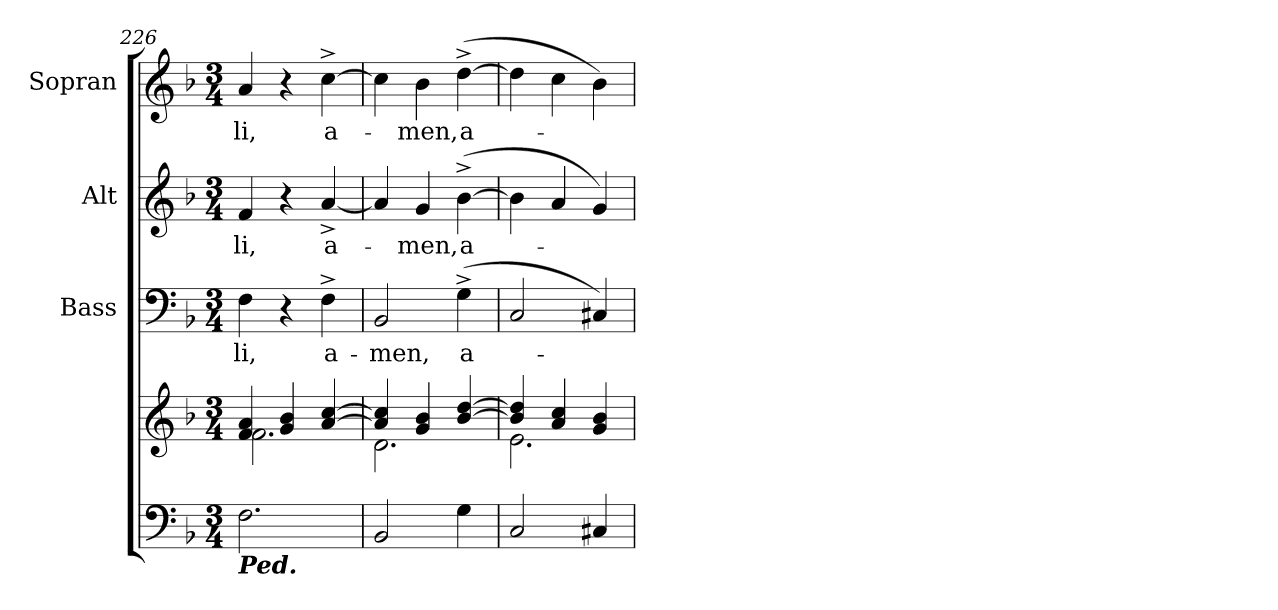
**kern	**kern	**kern	**text	**kern	**text	**kern	**text
*part4	*part4	*part3	*part3	*part2	*part2	*part1	*part1
*staff5	*staff4	*staff3	*staff3	*staff2	*staff2	*staff1	*staff1
*	*	*I"Bass	*	*I"Alt	*	*I"Sopran	*
*	*	*I'B.	*	*I'A.	*	*I'S.	*
*clefF4	*clefG2	*clefF4	*	*clefG2	*	*clefG2	*
*k[b-]	*k[b-]	*k[b-]	*	*k[b-]	*	*k[b-]	*
*F:	*F:	*F:	*	*F:	*	*F:	*
*M3/4	*M3/4	*M3/4	*	*M3/4	*	*M3/4	*
=226	=226	=226	=226	=226	=226	=226	=226
*	*^	*	*	*	*	*	*
!LO:TX:b:Bi:t=Ped.	!	!	!	!	!	!	!	!
!	!	!	!	!LO:LY:b	!	!LO:LY:b	!	!LO:LY:b
2.F\	4f/ 4a/	2.f\	4F\	-li,	4f/	-li,	4a/	-li,
.	4g/ 4b-/	.	4r	.	4r	.	4r	.
!	!	!	!	!LO:LY:b	!	!LO:LY:b	!	!LO:LY:b
.	[>4a/ [>4cc/	.	4F^>\	a-	[4a^>/	a-	[4cc^>\	a-
=227	=227	=227	=227	=227	=227	=227	=227	=227
!	!	!	!	!LO:LY:b	!	!	!	!
2BB-/	4a/] 4cc/]	2.d\	2BB-/	-men,	4a/]	.	4cc\]	.
!	!	!	!	!	!	!LO:LY:b	!	!LO:LY:b
.	4g/ 4b-/	.	.	.	4g/	-men,	4b-\	-men,
!	!	!	!	!LO:LY:b	!	!LO:LY:b	!	!LO:LY:b
4G\	[>4b-/ [>4dd/	.	(>4G^>\	a-	(>[4b-^>\	a-	(>[4dd^>\	a-
=228	=228	=228	=228	=228	=228	=228	=228	=228
2C/	4b-/] 4dd/]	2.e\	2C/	.	4b-\]	.	4dd\]	.
.	4a/ 4cc/	.	.	.	4a/	.	4cc\	.
4C#X/	4g/ 4b-/	.	4C#X/)	.	4g/)	.	4b-\)	.
*	*v	*v	*	*	*	*	*	*
=	=	=	=	=	=	=	=
*-	*-	*-	*-	*-	*-	*-	*-
